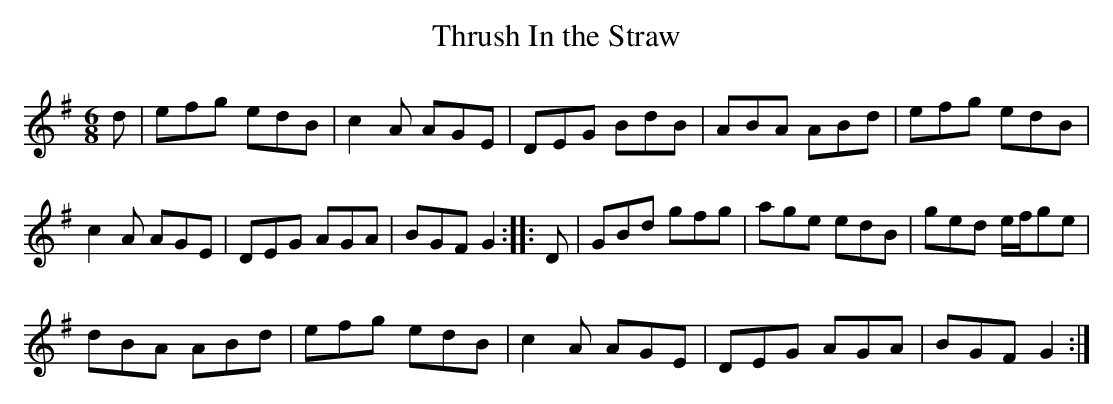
X:1
T:Thrush In the Straw
M:6/8
L:1/8
K:G
d|efg edB|c2 A AGE|DEG BdB|ABA ABd|efg edB|
c2 A AGE|DEG AGA|BGF G2::D|GBd gfg|age edB|ged e/f/ge|
dBA ABd|efg edB|c2 A AGE|DEG AGA|BGF G2:|
